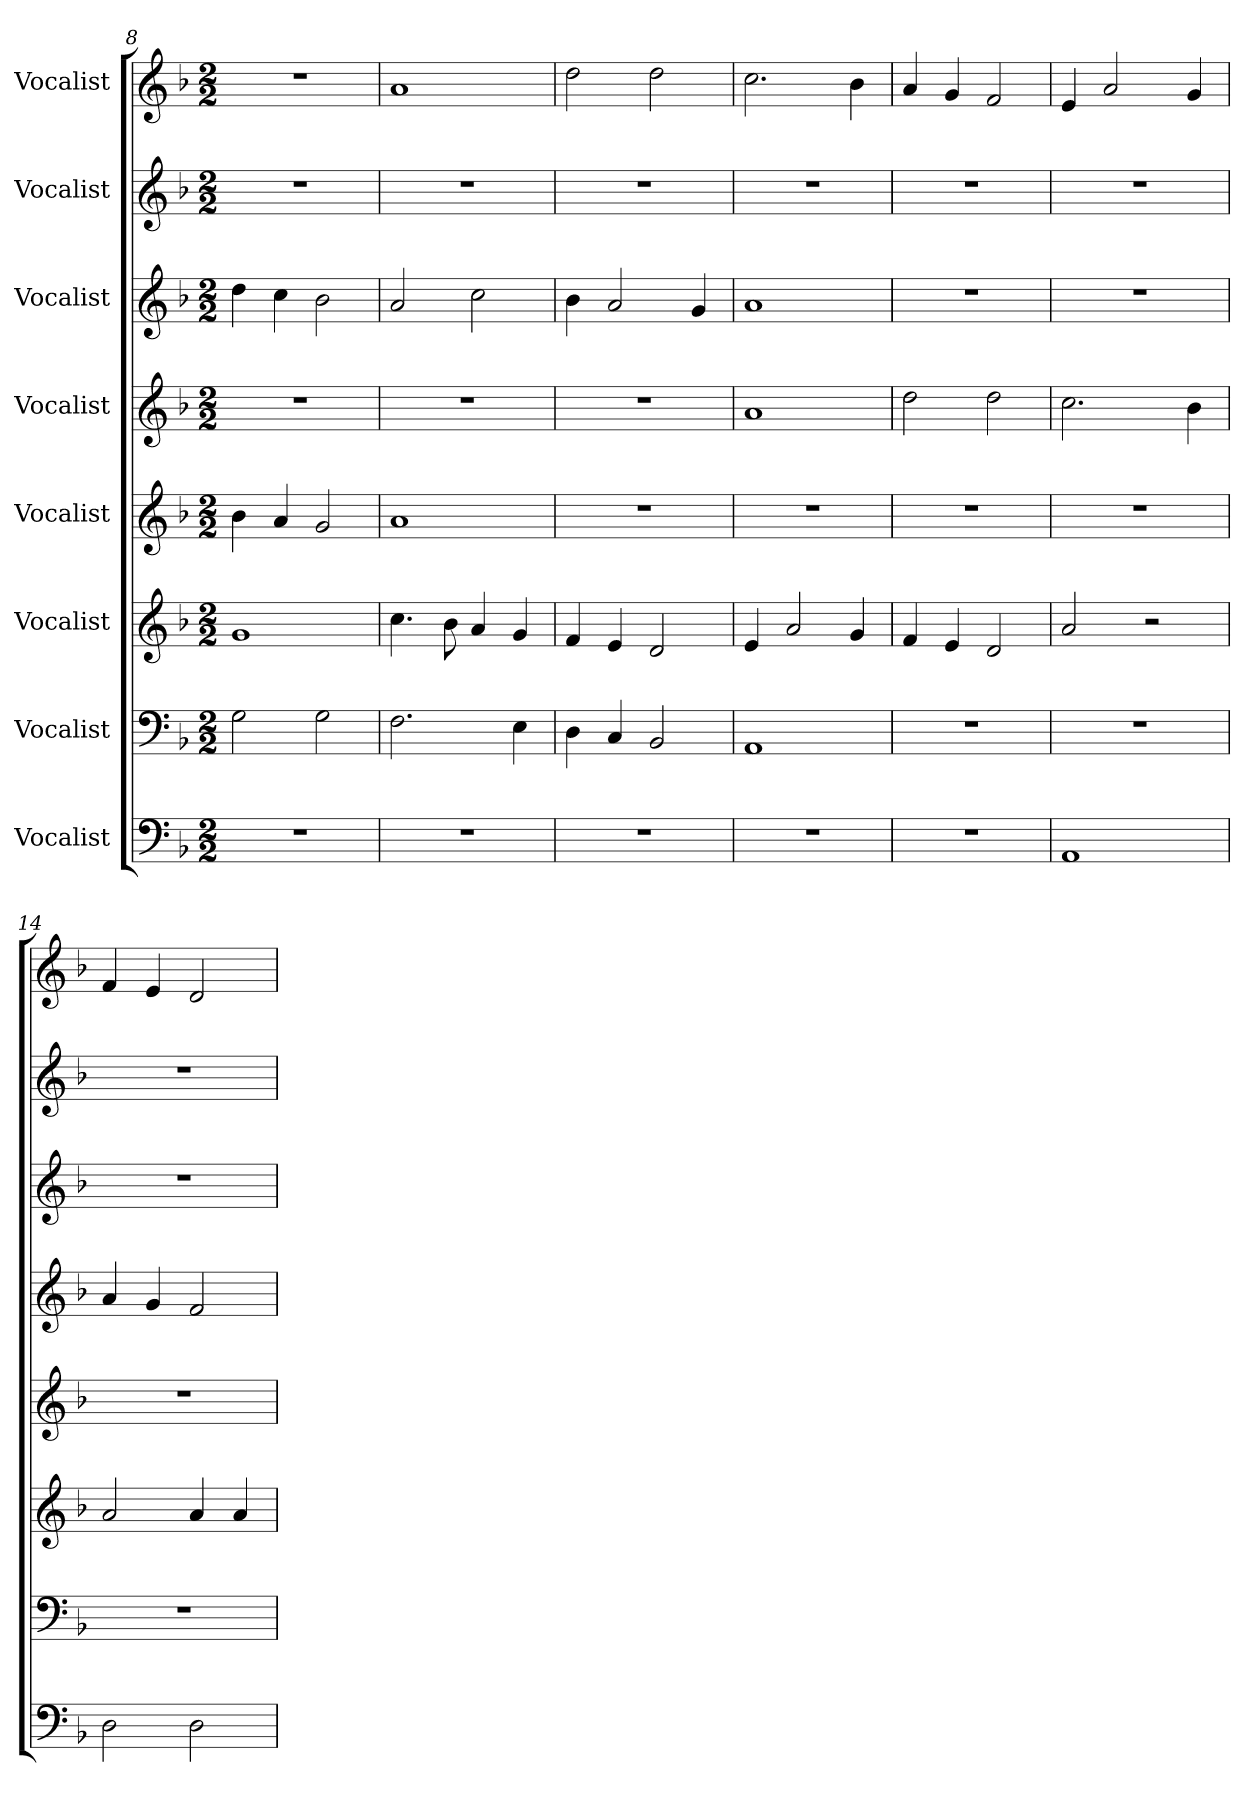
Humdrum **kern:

**kern	**kern	**kern	**kern	**kern	**kern	**kern	**kern
*part8	*part7	*part6	*part5	*part4	*part3	*part2	*part1
*staff8	*staff7	*staff6	*staff5	*staff4	*staff3	*staff2	*staff1
*I"Vocalist	*I"Vocalist	*I"Vocalist	*I"Vocalist	*I"Vocalist	*I"Vocalist	*I"Vocalist	*I"Vocalist
*clefF4	*clefF4	*clefG2	*clefG2	*clefG2	*clefG2	*clefG2	*clefG2
*k[b-]	*k[b-]	*k[b-]	*k[b-]	*k[b-]	*k[b-]	*k[b-]	*k[b-]
*M2/2	*M2/2	*M2/2	*M2/2	*M2/2	*M2/2	*M2/2	*M2/2
=8	=8	=8	=8	=8	=8	=8	=8
1r	2G\	1g	4b-\	1r	4dd\	1r	1r
.	.	.	4a/	.	4cc\	.	.
.	2G\	.	2g/	.	2b-\	.	.
=9	=9	=9	=9	=9	=9	=9	=9
1r	2.F\	4.cc\	1a	1r	2a/	1r	1a
.	.	8b-\	.	.	.	.	.
.	.	4a/	.	.	2cc\	.	.
.	4E\	4g/	.	.	.	.	.
=10	=10	=10	=10	=10	=10	=10	=10
1r	4D\	4f/	1r	1r	4b-\	1r	2dd\
.	4C/	4e/	.	.	2a/	.	.
.	2BB-/	2d/	.	.	.	.	2dd\
.	.	.	.	.	4g/	.	.
=11	=11	=11	=11	=11	=11	=11	=11
1r	1AA	4e/	1r	1a	1a	1r	2.cc\
.	.	2a/	.	.	.	.	.
.	.	4g/	.	.	.	.	4b-\
=12	=12	=12	=12	=12	=12	=12	=12
1r	1r	4f/	1r	2dd\	1r	1r	4a/
.	.	4e/	.	.	.	.	4g/
.	.	2d/	.	2dd\	.	.	2f/
=13	=13	=13	=13	=13	=13	=13	=13
1AA	1r	2a/	1r	2.cc\	1r	1r	4e/
.	.	.	.	.	.	.	2a/
.	.	2r	.	.	.	.	.
.	.	.	.	4b-\	.	.	4g/
=14	=14	=14	=14	=14	=14	=14	=14
2D\	1r	2a/	1r	4a/	1r	1r	4f/
.	.	.	.	4g/	.	.	4e/
2D\	.	4a/	.	2f/	.	.	2d/
.	.	4a/	.	.	.	.	.
=	=	=	=	=	=	=	=
*-	*-	*-	*-	*-	*-	*-	*-
